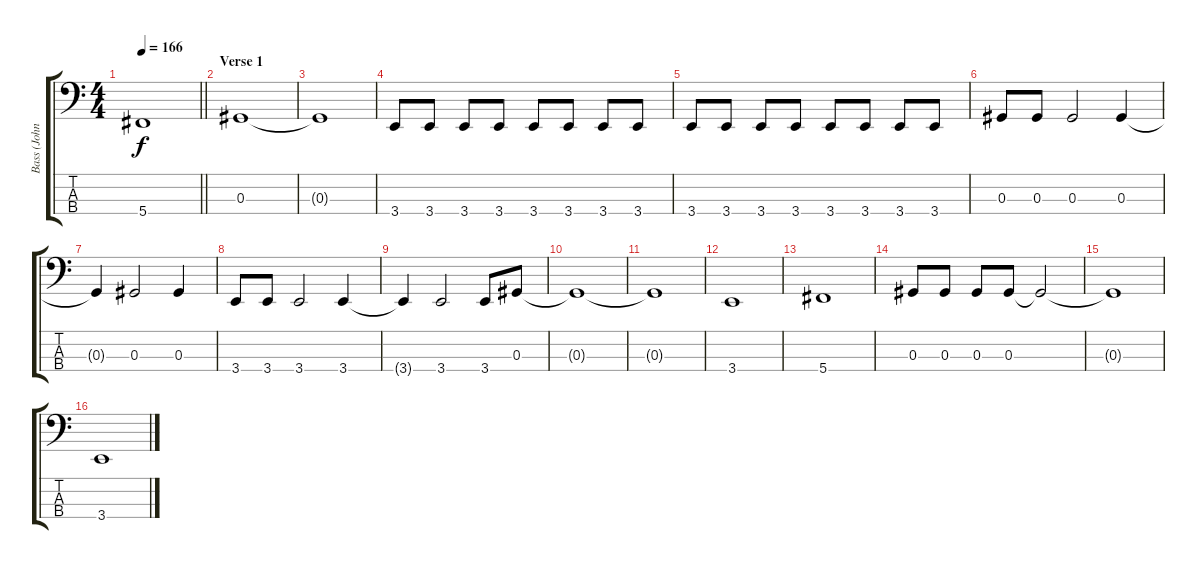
\track ("Bass (John)" "Bass (John") {instrument electricbassfinger}
\staff {score tabs}
\tuning (Gb2 Db2 Ab1 Db1) {hide}
\ts (4 4)
\tempo 166
\clef f4
\barLineRight lightlight
\ks c
5.4{t}.1{dy f} |
\section ("" "Verse 1")
0.3.1 |
0.3{t}.1 |
3.4.8 3.4.8 3.4.8 3.4.8 3.4.8 3.4.8 3.4.8 3.4.8 |
3.4.8 3.4.8 3.4.8 3.4.8 3.4.8 3.4.8 3.4.8 3.4.8 |
0.3.8 0.3.8 0.3.2 0.3.4 |
0.3{t}.4 0.3.2 0.3.4 |
3.4.8 3.4.8 3.4.2 3.4.4 |
3.4{t}.4 3.4.2 3.4.8 0.3.8 |
0.3{t}.1 |
0.3{t}.1 |
3.4.1 |
5.4.1 |
0.3.8 0.3.8 0.3.8 0.3.8 0.3{t}.2 |
0.3{t}.1 |
3.4.1
